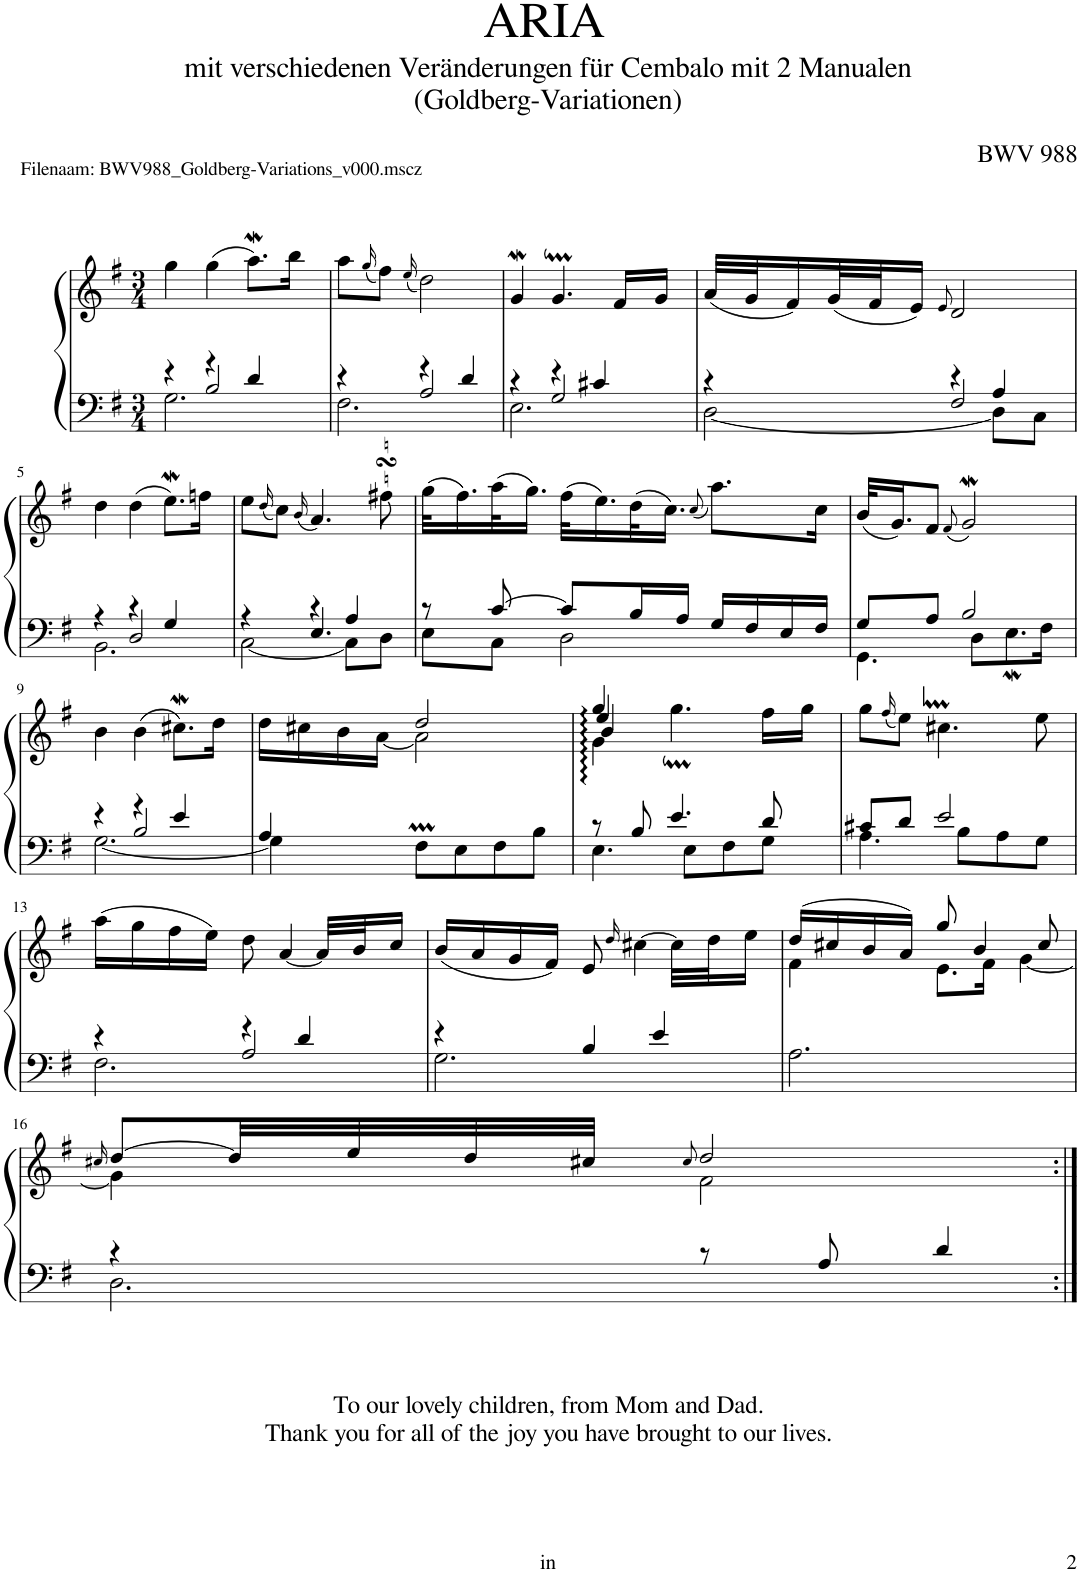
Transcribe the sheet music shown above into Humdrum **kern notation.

**kern	**kern
*part1	*part1
*staff2	*staff1
*I"Piano	*
*I'Pno	*
*clefF4	*clefG2
*k[f#]	*k[f#]
*M3/4	*M3/4
=1	=1
*^	*
*	*^	*
!	!	!	!LO:TX:a:t=Filenaam&colon; BWV988_Goldberg-Variations_v000.mscz
4r	2.G\	4ryy	4gg\
4r	.	2B/	(4gg\
4d/	.	.	8.aaW\L)
.	.	.	16bb\Jk
=2	=2	=2	=2
4r	2.F#\	4ryy	8aa\L
.	.	.	(16qgg/
.	.	.	8ff#\J)
.	.	.	(16qee/
4r	.	2A/	2dd\)
4d/	.	.	.
=3	=3	=3	=3
4r	2.E\	4ryy	4gw/
4r	.	2G/	4.gM/
4c#X/	.	.	.
.	.	.	16f#/LL
.	.	.	16g/JJ
=4	=4	=4	=4
4r	[2D\	4ryy	(32a/LLL
.	.	.	32g/J
.	.	.	16f#/)
.	.	.	(32g/L
.	.	.	32f#/J
.	.	.	16e/JJ)
.	.	.	8qe/
4r	.	2F#/	2d/
4A/	8D\L]	.	.
.	8C\J	.	.
!!LO:LB:g=z
=5	=5	=5	=5
4r	2.BB\	4ryy	4dd\
4r	.	2D/	(4dd\
4G/	.	.	8.eeW\L)
.	.	.	16ffn\Jk
=6	=6	=6	=6
4r	[2C\	4ryy	8ee\L
.	.	.	(16qdd/
.	.	.	8cc\J)
.	.	.	(16qb/
4r	.	4.E/	4.a/)
4A/	8C\L]	.	.
.	8D\J	8ryy	8ff#XsSsS\
*	*v	*v	*
=7	=7	=7
8r	8E\L	(32gg\KLL
.	.	16.ff#\)
[8c/	8C\J	(32aa\K
.	.	16.gg\JJ)
8c/L]	2D\	(32ff#\KLL
.	.	16.ee\)
16B/L	.	(32dd\K
.	.	16.cc\JJ)
16A/JJ	.	.
.	.	(8qcc/
16G/LL	.	8.aa\L)
16F#/	.	.
16E/	.	.
16F#/JJ	.	16cc\Jk
=8	=8	=8
8G/L	4.GG\	(32b/KLL
.	.	16.g/J)
8A/J	.	8f#/J
.	.	(8qf#/
2B/	.	2gw/)
.	8D\L	.
.	8.EW\	.
.	16F#\Jk	.
!!LO:LB:g=z
=9	=9	=9
*	*^	*
4r	[2.G\	4ryy	4b\
4r	.	2B/	(4b\
4e/	.	.	8.cc#XW\L)
.	.	.	16dd\Jk
*	*v	*v	*
=10	=10	=10
*	*	*^
4A/	4G\]	16dd\LL	4ryy
.	.	16cc#X\	.
.	.	16b\	.
.	.	[16a\JJ	.
8F#m\L	2ryy	2a\]	2dd/
8E\	.	.	.
8F#\	.	.	.
8B\J	.	.	.
=11	=11	=11	=11
*	*	*^	*^
8r	4.E\	4gg/	4g\	4ee/	4b/
8B/	.	.	.	.	.
4.e/	.	2ryy	4.ggM\	2ryy	2ryy
.	8E\L	.	.	.	.
.	8F#\	.	.	.	.
8d/	8G\J	.	16ff#\LL	.	.
.	.	.	16gg\JJ	.	.
*	*	*v	*v	*v	*v
=12	=12	=12
8c#X/L	4.A\	8gg\L
.	.	(16qff#/
8d/J	.	8ee\J)
2e/	.	4.cc#Xm\
.	8B\L	.
.	8A\	.
.	8G\J	8ee\
!!LO:LB:g=z
=13	=13	=13
*	*^	*
4r	2.F#\	4ryy	(16aa\LL
.	.	.	16gg\
.	.	.	16ff#\
.	.	.	16ee\JJ)
4r	.	2A/	8dd\
.	.	.	[4a/
4d/	.	.	.
.	.	.	32a/LLL]
.	.	.	32b/J
.	.	.	16cc/JJ
*	*v	*v	*
=14	=14	=14
4r	2.G\	(16b/LL
.	.	16a/
.	.	16g/
.	.	16f#/JJ)
4B/	.	8e/
.	.	16qdd/
.	.	[4cc#X\
4e/	.	.
.	.	32cc#\LLL]
.	.	32dd\J
.	.	16ee\JJ
*v	*v	*
=15	=15
*	*^
2.A\	(16dd/LL	4f#\
.	16cc#X/	.
.	16b/	.
.	16a/JJ)	.
.	8gg/	8.e\L
.	4b/	.
.	.	16f#\Jk
.	.	[4g\
.	8cc#/	.
!!LO:LB:g=z	!!
=16	=16	=16
.	16qcc#X/	.
*^	*	*
4r	2.D\	[8dd/L	4g\]
.	.	32dd/LL]	.
.	.	32ee/	.
.	.	32dd/	.
.	.	32cc#X/JJJ	.
.	.	8qcc#/	.
8r	.	2dd/	2f#\
8A/	.	.	.
4d/	.	.	.
*v	*v	*	*
*	*v	*v
=:|!	=:|!
*-	*-
